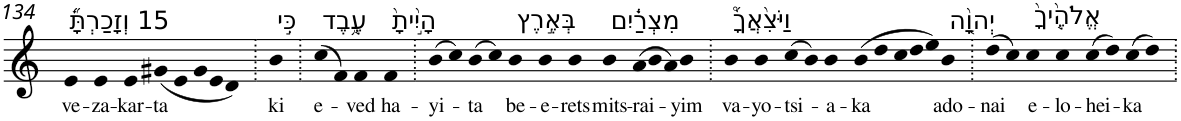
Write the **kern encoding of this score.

**kern	**text
*part1	*part1
*staff1	*staff1
*I"Piano	*
*I'Pno	*
!!LO:PB:g=z
*clefG2	*
*k[]	*
=134	=134
!LO:TX:a:t=15 וְזָכַרְתָּ֞֗	!
!	!LO:LY:b
4e	ve-
!	!LO:LY:b
4e	-za-
!	!LO:LY:b
4e	-kar-
!	!LO:LY:b
(8g#X	-ta
8e	.
*Xtuplet	*
12g#	.
12e	.
12d)	.
=135.	=135.
!LO:TX:a:t=כִּ֣י	!
!	!LO:LY:b
4b	ki
=136.	=136.
!LO:TX:a:t=עֶ֤֥בֶד	!
!	!LO:LY:b
(8cc	e-
8f)	.
!	!LO:LY:b
4f	-ved
!LO:TX:a:t=הָיִ֣֙יתָ֙	!
!	!LO:LY:b
4f	ha-
=137.	=137.
!	!LO:LY:b
(8b	-yi-
8cc)	.
!	!LO:LY:b
(8b	-ta
8cc)	.
!LO:TX:a:t=בְּאֶ֣רֶץ	!
!	!LO:LY:b
4b	be-
!	!LO:LY:b
4b	-e-
!	!LO:LY:b
4b	-rets
!LO:TX:a:t=מִצְרַ֔֗יִם	!
!	!LO:LY:b
4b	mits-
!	!LO:LY:b
(12a	-rai-
12b	.
12a)	.
!	!LO:LY:b
4b	-yim
=138.	=138.
!LO:TX:a:t=וַיֹּצִ֨אֲךָ֜֩	!
!	!LO:LY:b
4b	va-
!	!LO:LY:b
4b	-yo-
!	!LO:LY:b
(8cc	-tsi-
8b)	.
!	!LO:LY:b
4b	-a-
!	!LO:LY:b
(8b	-ka
8dd	.
12cc	.
12dd	.
12ee)	.
!LO:TX:a:t=יְהוָ֤֨ה	!
!	!LO:LY:b
4b	ado-
=139.	=139.
!	!LO:LY:b
(8dd	-nai
8cc)	.
!LO:TX:a:t=אֱלֹהֶ֤֙יךָ֙	!
!	!LO:LY:b
4cc	e-
!	!LO:LY:b
4cc	-lo-
!	!LO:LY:b
(8cc	-hei-
8dd)	.
!	!LO:LY:b
(8cc	-ka
8dd)	.
=.	=.
*-	*-
